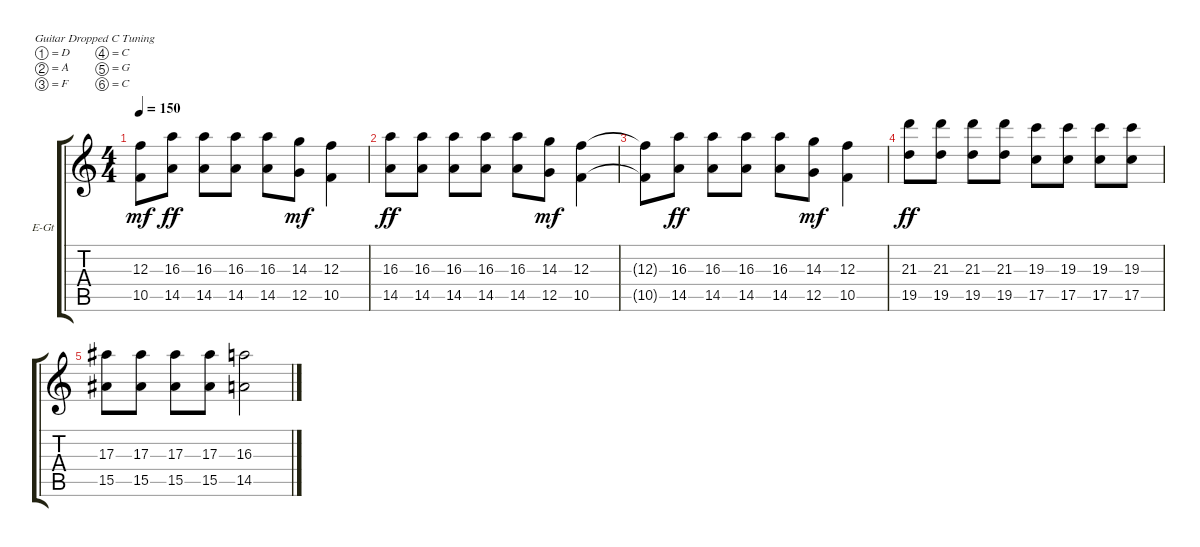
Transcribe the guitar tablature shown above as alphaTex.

\bracketExtendMode groupsimilarinstruments
\firstSystemTrackNameOrientation horizontal
\otherSystemsTrackNameOrientation horizontal
\track ("Electric Guitar 3" "E-Gt") {instrument distortionguitar}
\staff {score tabs}
\tuning (D4 A3 F3 C3 G2 C2)
\ts (4 4)
\tempo 150
\clef g2
\ks c
(12.3{t} 10.5{t}).8{dy mf} (16.3 14.5).8{dy ff} (16.3 14.5).8 (16.3 14.5).8 (16.3 14.5).8 (14.3 12.5).8{dy mf} (12.3 10.5).4 |
(16.3 14.5).8{dy ff} (16.3 14.5).8 (14.5 16.3).8 (16.3 14.5).8 (16.3 14.5).8 (12.5 14.3).8{dy mf} (10.5 12.3).4 |
(12.3{t} 10.5{t}).8 (16.3 14.5).8{dy ff} (16.3 14.5).8 (16.3 14.5).8 (16.3 14.5).8 (14.3 12.5).8{dy mf} (12.3 10.5).4 |
(21.3 19.5).8{dy ff} (21.3 19.5).8 (19.5 21.3).8 (21.3 19.5).8 (19.3 17.5).8 (19.3 17.5).8 (17.5 19.3).8 (19.3 17.5).8 |
(17.3 15.5).8 (17.3 15.5).8 (15.5 17.3).8 (17.3 15.5).8 (16.3 14.5).2
